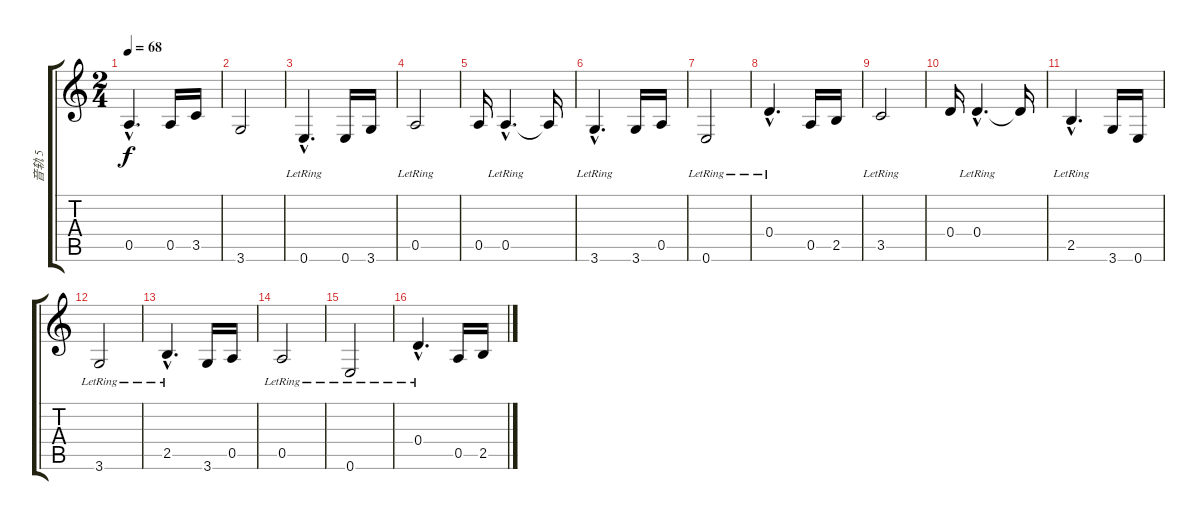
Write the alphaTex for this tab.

\track ("音轨 5" "音轨 5") {instrument electricbassfinger}
\staff {score tabs}
\tuning (E4 B3 G3 D3 A2 E2) {hide}
\ts (2 4)
\tempo 68
\clef g2
\ks c
0.5{hac}.4{d dy f} 0.5.16 3.5.16 |
3.6.2 |
0.6{hac lr}.4{d} 0.6.16 3.6.16 |
0.5{lr}.2 |
0.5.16 0.5{hac lr}.4{d} 0.5{t}.16 |
3.6{hac lr}.4{d} 3.6.16 0.5.16 |
0.6{lr}.2 |
0.4{hac lr}.4{d} 0.5.16 2.5.16 |
3.5{lr}.2 |
0.4.16 0.4{hac lr}.4{d} 0.4{t}.16 |
2.5{hac lr}.4{d} 3.6.16 0.6.16 |
3.6{lr}.2 |
2.5{hac lr}.4{d} 3.6.16 0.5.16 |
0.5{lr}.2 |
0.6{lr}.2 |
0.4{hac lr}.4{d} 0.5.16 2.5.16
